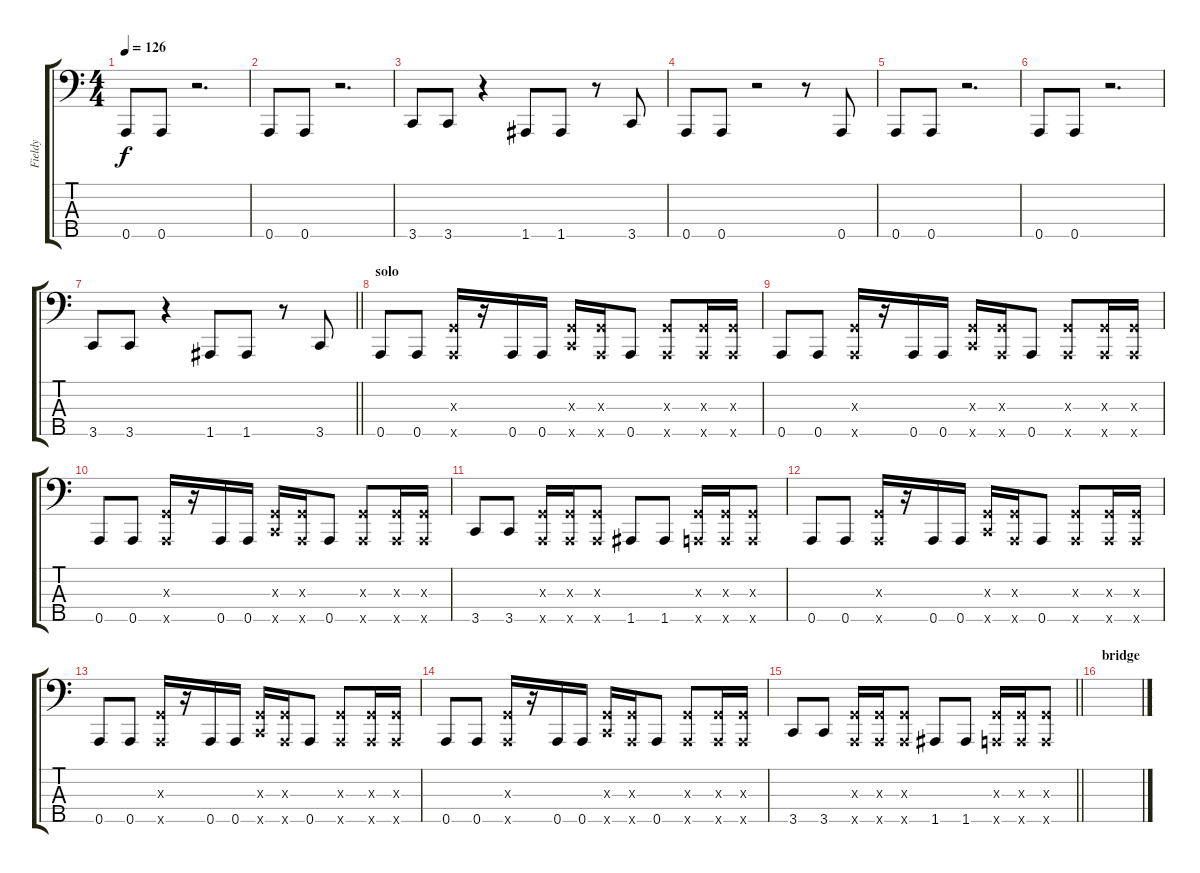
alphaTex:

\track ("Fieldy" "Fieldy") {instrument slapbass1}
\staff {score tabs}
\tuning (F2 C2 G1 D1 A0) {hide}
\ts (4 4)
\tempo 126
\clef f4
\ks c
0.5.8{dy f} 0.5.8 r.2{d} |
0.5.8 0.5.8 r.2{d} |
3.5.8 3.5.8 r.4 1.5.8 1.5.8 r.8 3.5.8 |
0.5.8 0.5.8 r.2 r.8 0.5.8 |
0.5.8 0.5.8 r.2{d} |
0.5.8 0.5.8 r.2{d} |
\barLineRight lightlight
3.5.8 3.5.8 r.4 1.5.8 1.5.8 r.8 3.5.8 |
\section ("" "solo")
0.5.8 0.5.8 (0.3{x} 0.5{x}).16 r.16 0.5.16 0.5.16 (0.3{x} 3.5{x}).16 (0.3{x} 0.5{x}).16 0.5.8 (0.3{x} 0.5{x}).8 (0.3{x} 0.5{x}).16 (0.3{x} 0.5{x}).16 |
0.5.8 0.5.8 (0.3{x} 0.5{x}).16 r.16 0.5.16 0.5.16 (0.3{x} 3.5{x}).16 (0.3{x} 0.5{x}).16 0.5.8 (0.3{x} 0.5{x}).8 (0.3{x} 0.5{x}).16 (0.3{x} 0.5{x}).16 |
0.5.8 0.5.8 (0.3{x} 0.5{x}).16 r.16 0.5.16 0.5.16 (0.3{x} 3.5{x}).16 (0.3{x} 0.5{x}).16 0.5.8 (0.3{x} 0.5{x}).8 (0.3{x} 0.5{x}).16 (0.3{x} 0.5{x}).16 |
3.5.8 3.5.8 (0.3{x} 0.5{x}).16 (0.3{x} 0.5{x}).16 (0.3{x} 0.5{x}).8 1.5.8 1.5.8 (0.3{x} 0.5{x}).16 (0.3{x} 0.5{x}).16 (0.3{x} 0.5{x}).8 |
0.5.8 0.5.8 (0.3{x} 0.5{x}).16 r.16 0.5.16 0.5.16 (0.3{x} 3.5{x}).16 (0.3{x} 0.5{x}).16 0.5.8 (0.3{x} 0.5{x}).8 (0.3{x} 0.5{x}).16 (0.3{x} 0.5{x}).16 |
0.5.8 0.5.8 (0.3{x} 0.5{x}).16 r.16 0.5.16 0.5.16 (0.3{x} 3.5{x}).16 (0.3{x} 0.5{x}).16 0.5.8 (0.3{x} 0.5{x}).8 (0.3{x} 0.5{x}).16 (0.3{x} 0.5{x}).16 |
0.5.8 0.5.8 (0.3{x} 0.5{x}).16 r.16 0.5.16 0.5.16 (0.3{x} 3.5{x}).16 (0.3{x} 0.5{x}).16 0.5.8 (0.3{x} 0.5{x}).8 (0.3{x} 0.5{x}).16 (0.3{x} 0.5{x}).16 |
\barLineRight lightlight
3.5.8 3.5.8 (0.3{x} 0.5{x}).16 (0.3{x} 0.5{x}).16 (0.3{x} 0.5{x}).8 1.5.8 1.5.8 (0.3{x} 0.5{x}).16 (0.3{x} 0.5{x}).16 (0.3{x} 0.5{x}).8 |
\section ("" "bridge")
